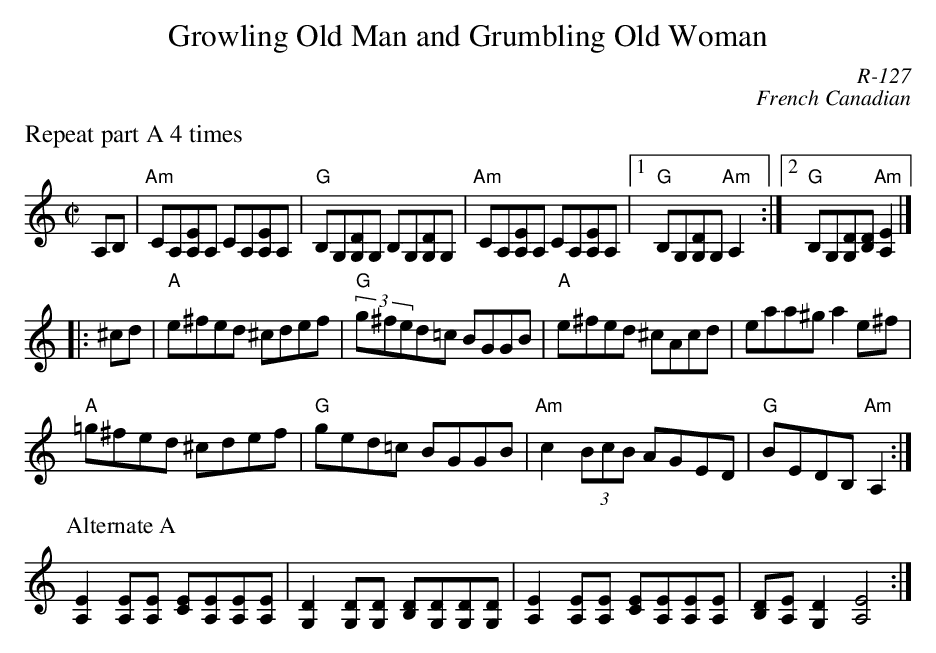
X:1
T: Growling Old Man and Grumbling Old Woman
C: R-127
C: French Canadian
M: C|
K: Am
%%text Repeat part A 4 times
A,B,| "Am"CA,[A,E]A, CA,[A,E]A,| "G"B,G,[G,D]G, B,G,[G,D]G,|\
      "Am"CA,[A,E]A, CA,[A,E]A,|1 "G"B,G,[G,D]G, "Am"A,2 :|2\
                                  "G"B,G,[G,D][B,D] "Am"[A,2E2]|]
|:\
^cd| "A"e^fed ^cdef| "G"(3g^fed=c BGGB| "A"e^fed ^cAcd| eaa^g a2e^f|
     "A"=g^fed ^cdef| "G"ged=c BGGB| "Am"c2(3BcB AGED| "G"BEDB, "Am"A,2:|
P: Alternate A
[A,2E2][A,E][A,E] [CE][A,E][A,E][A,E]| [G,2D2][G,D][G,D] [B,D][G,D][G,D][G,D]|\
[A,2E2][A,E][A,E] [CE][A,E][A,E][A,E]| [B,D][A,E][G,2D2] [A,4E4]:|
